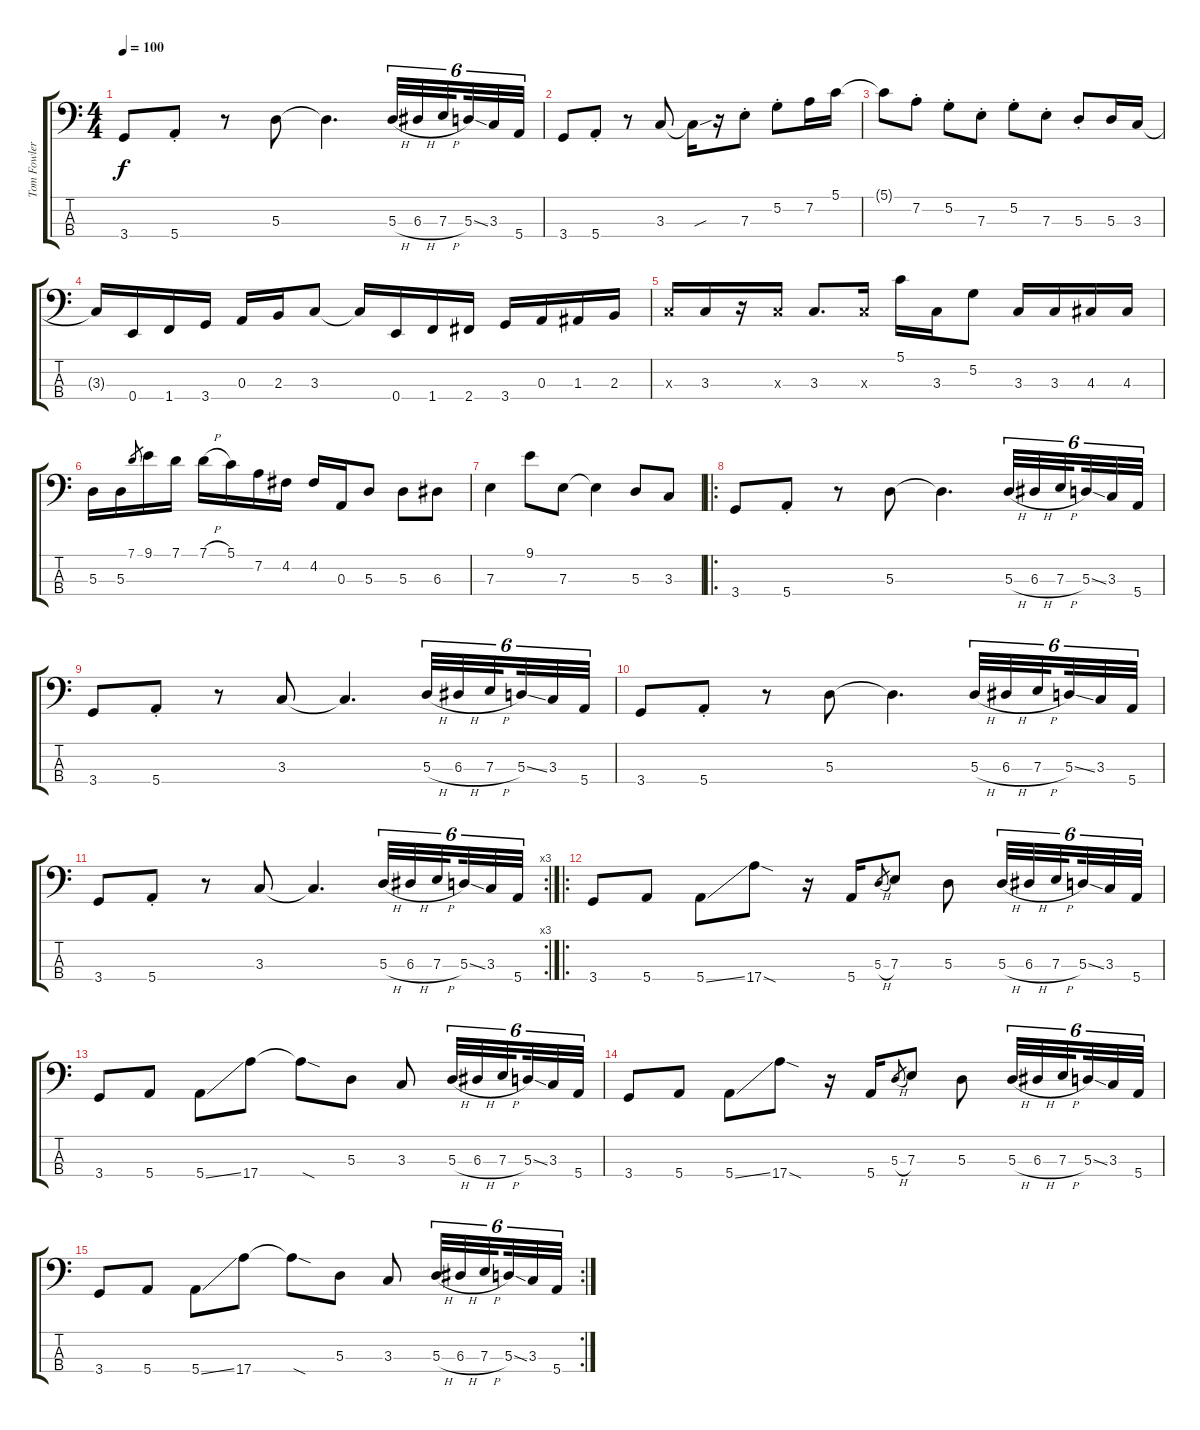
\track ("Tom Fowler" "Tom Fowler") {instrument electricbassfinger}
\staff {score tabs}
\tuning (G2 D2 A1 E1) {hide}
\ts (4 4)
\tempo 100
\clef f4
\ks c
3.4.8{dy f} 5.4{st}.8 r.8 5.3.8 5.3{t}.4{d} 5.3{h}.32{tu (6 4)} 6.3{h}.32{tu (6 4)} 7.3{h}.32{tu (6 4) beam splitsecondary} 5.3{ss}.32{tu (6 4)} 3.3.32{tu (6 4)} 5.4.32{tu (6 4)} |
3.4.8 5.4{st}.8 r.8 3.3.8 3.3{sou t}.16 r.16 7.3{st}.8 5.2{st}.8 7.2.16 5.1.16 |
5.1{t}.8 7.2{st}.8 5.2{st}.8 7.3{st}.8 5.2{st}.8 7.3{st}.8 5.3{st}.8 5.3.16 3.3.16 |
3.3{t}.16 0.4.16 1.4.16 3.4.16 0.3.16 2.3.16 3.3.8 3.3{t}.16 0.4.16 1.4.16 2.4.16 3.4.16 0.3.16 1.3.16 2.3.16 |
3.3{x}.16 3.3.16 r.16 3.3{x}.16 3.3.8{d} 3.3{x}.16 5.1.16 3.3.16 5.2.8 3.3.16 3.3.16 4.3.16 4.3.16 |
5.3.16 5.3.16 7.1.8{gr} 9.1.16 7.1.16 7.1{h}.16 5.1.16 7.2.16 4.2.16 4.2.16 0.3.16 5.3.8 5.3.8 6.3.8 |
7.3.4 9.1.8 7.3.8 7.3{t}.4 5.3.8 3.3.8 |
\ro
3.4.8 5.4{st}.8 r.8 5.3.8 5.3{t}.4{d} 5.3{h}.32{tu (6 4)} 6.3{h}.32{tu (6 4)} 7.3{h}.32{tu (6 4) beam splitsecondary} 5.3{ss}.32{tu (6 4)} 3.3.32{tu (6 4)} 5.4.32{tu (6 4)} |
3.4.8 5.4{st}.8 r.8 3.3.8 3.3{t}.4{d} 5.3{h}.32{tu (6 4)} 6.3{h}.32{tu (6 4)} 7.3{h}.32{tu (6 4) beam splitsecondary} 5.3{ss}.32{tu (6 4)} 3.3.32{tu (6 4)} 5.4.32{tu (6 4)} |
3.4.8 5.4{st}.8 r.8 5.3.8 5.3{t}.4{d} 5.3{h}.32{tu (6 4)} 6.3{h}.32{tu (6 4)} 7.3{h}.32{tu (6 4) beam splitsecondary} 5.3{ss}.32{tu (6 4)} 3.3.32{tu (6 4)} 5.4.32{tu (6 4)} |
\rc 3
3.4.8 5.4{st}.8 r.8 3.3.8 3.3{t}.4{d} 5.3{h}.32{tu (6 4)} 6.3{h}.32{tu (6 4)} 7.3{h}.32{tu (6 4) beam splitsecondary} 5.3{ss}.32{tu (6 4)} 3.3.32{tu (6 4)} 5.4.32{tu (6 4)} |
\ro
3.4.8 5.4.8 5.4{ss}.8 17.4{sod}.8 r.16 5.4.16 5.3{h}.8{gr} 7.3.8 5.3.8 5.3{h}.32{tu (6 4)} 6.3{h}.32{tu (6 4)} 7.3{h}.32{tu (6 4) beam splitsecondary} 5.3{ss}.32{tu (6 4)} 3.3.32{tu (6 4)} 5.4.32{tu (6 4)} |
3.4.8 5.4.8 5.4{ss}.8 17.4.8 17.4{sod t}.8 5.3.8 3.3.8 5.3{h}.32{tu (6 4)} 6.3{h}.32{tu (6 4)} 7.3{h}.32{tu (6 4) beam splitsecondary} 5.3{ss}.32{tu (6 4)} 3.3.32{tu (6 4)} 5.4.32{tu (6 4)} |
3.4.8 5.4.8 5.4{ss}.8 17.4{sod}.8 r.16 5.4.16 5.3{h}.8{gr} 7.3.8 5.3.8 5.3{h}.32{tu (6 4)} 6.3{h}.32{tu (6 4)} 7.3{h}.32{tu (6 4) beam splitsecondary} 5.3{ss}.32{tu (6 4)} 3.3.32{tu (6 4)} 5.4.32{tu (6 4)} |
\rc 2
3.4.8 5.4.8 5.4{ss}.8 17.4.8 17.4{sod t}.8 5.3.8 3.3.8 5.3{h}.32{tu (6 4)} 6.3{h}.32{tu (6 4)} 7.3{h}.32{tu (6 4) beam splitsecondary} 5.3{ss}.32{tu (6 4)} 3.3.32{tu (6 4)} 5.4.32{tu (6 4)}
